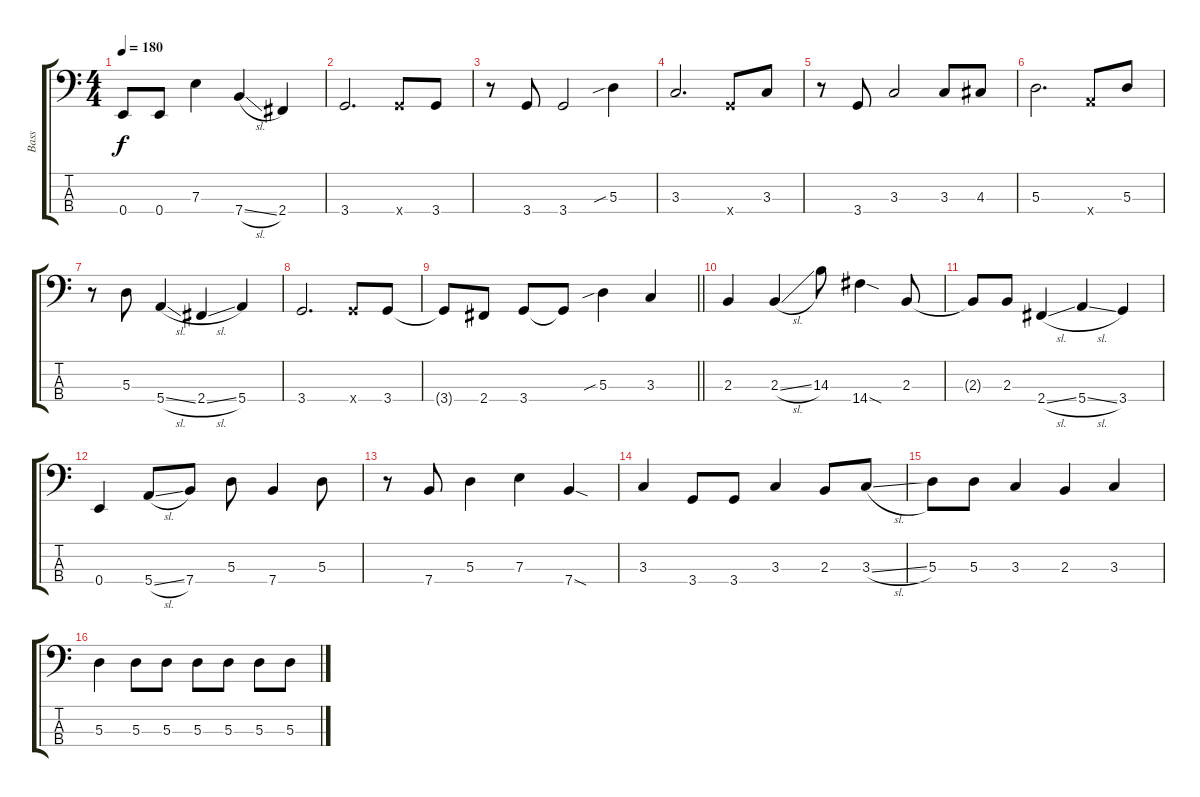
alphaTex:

\track ("Bass" "Bass") {instrument electricbassfinger}
\staff {score tabs}
\tuning (G2 D2 A1 E1) {hide}
\ts (4 4)
\tempo 180
\clef f4
\ks c
0.4{t}.8{dy f} 0.4.8 7.3.4 7.4{sl}.4 2.4.4 |
3.4.2{d} 3.4{x}.8 3.4.8 |
r.8 3.4.8 3.4.2 5.3{sib}.4 |
3.3.2{d} 3.4{x}.8 3.3.8 |
r.8 3.4.8 3.3.2 3.3.8 4.3.8 |
5.3.2{d} 5.4{x}.8 5.3.8 |
r.8 5.3.8 5.4{sl}.4 2.4{sl}.4 5.4.4 |
3.4.2{d} 3.4{x}.8 3.4.8 |
\barLineRight lightlight
3.4{t}.8 2.4.8 3.4.8 3.4{t}.8 5.3{sib}.4 3.3.4 |
2.3.4 2.3{sl}.4 14.3.8 14.4{sod}.4 2.3.8 |
2.3{t}.8 2.3.8 2.4{sl}.4 5.4{sl}.4 3.4.4 |
0.4.4 5.4{sl}.8 7.4.8 5.3.8 7.4.4 5.3.8 |
r.8 7.4.8 5.3.4 7.3.4 7.4{sod}.4 |
3.3.4 3.4.8 3.4.8 3.3.4 2.3.8 3.3{sl}.8 |
5.3.8 5.3.8 3.3.4 2.3.4 3.3.4 |
5.3.4 5.3.8 5.3.8 5.3.8 5.3.8 5.3.8 5.3.8
